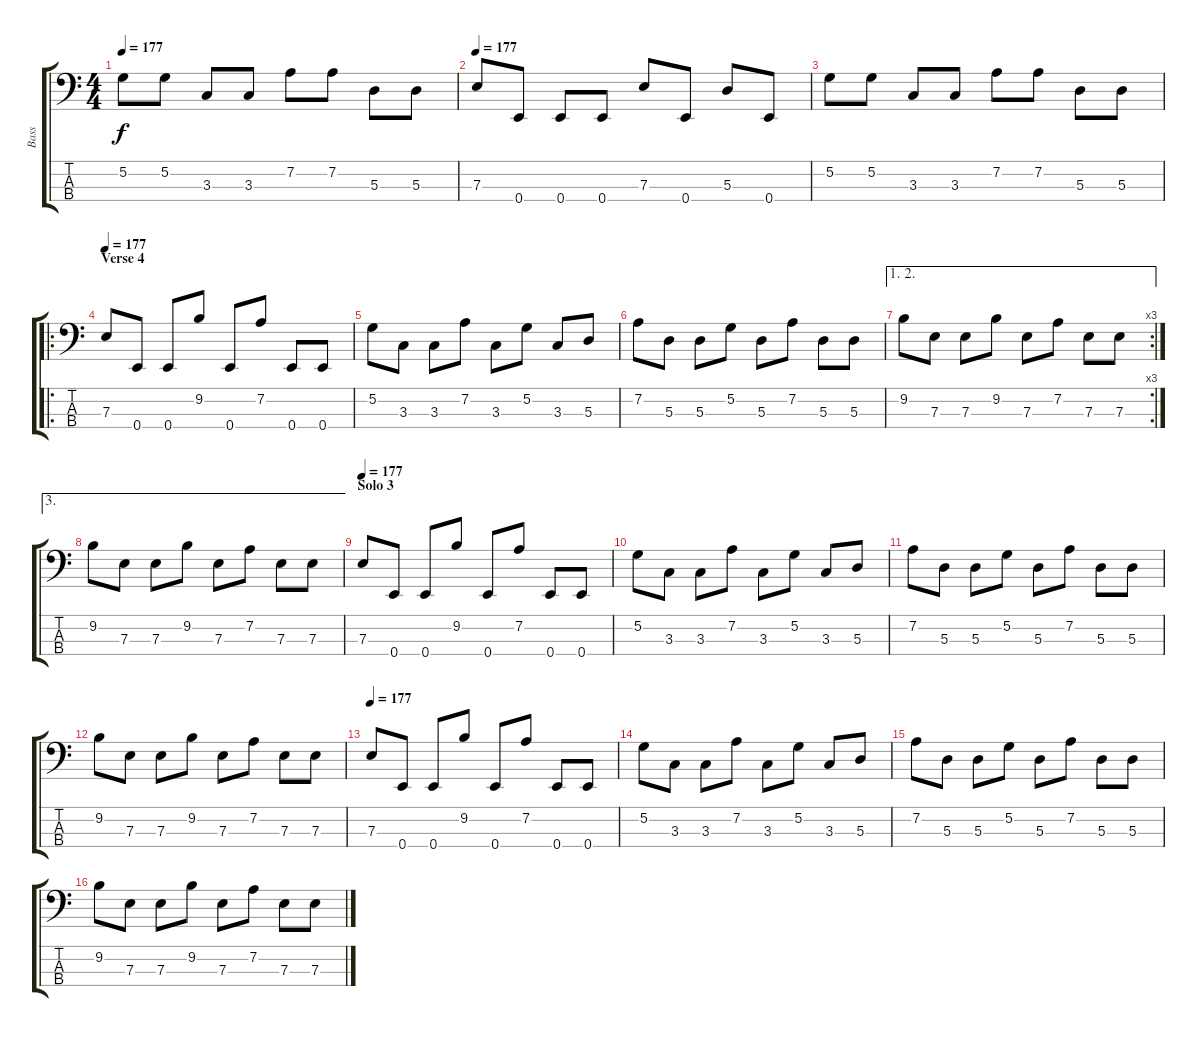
\track ("Bass" "Bass") {instrument electricbassfinger}
\staff {score tabs}
\tuning (G2 D2 A1 E1) {hide}
\ts (4 4)
\tempo 177
\clef f4
\ks c
5.2.8{dy f} 5.2.8 3.3.8 3.3.8 7.2.8 7.2.8 5.3.8 5.3.8 |
\tempo 177
7.3.8 0.4.8 0.4.8 0.4.8 7.3.8 0.4.8 5.3.8 0.4.8 |
5.2.8 5.2.8 3.3.8 3.3.8 7.2.8 7.2.8 5.3.8 5.3.8 |
\ro
\section ("" "Verse 4")
\tempo 177
7.3.8 0.4.8 0.4.8 9.2.8 0.4.8 7.2.8 0.4.8 0.4.8 |
5.2.8 3.3.8 3.3.8 7.2.8 3.3.8 5.2.8 3.3.8 5.3.8 |
7.2.8 5.3.8 5.3.8 5.2.8 5.3.8 7.2.8 5.3.8 5.3.8 |
\ae (1 2)
\rc 3
9.2.8 7.3.8 7.3.8 9.2.8 7.3.8 7.2.8 7.3.8 7.3.8 |
\ae 3
9.2.8 7.3.8 7.3.8 9.2.8 7.3.8 7.2.8 7.3.8 7.3.8 |
\section ("" "Solo 3")
\tempo 177
7.3.8 0.4.8 0.4.8 9.2.8 0.4.8 7.2.8 0.4.8 0.4.8 |
5.2.8 3.3.8 3.3.8 7.2.8 3.3.8 5.2.8 3.3.8 5.3.8 |
7.2.8 5.3.8 5.3.8 5.2.8 5.3.8 7.2.8 5.3.8 5.3.8 |
9.2.8 7.3.8 7.3.8 9.2.8 7.3.8 7.2.8 7.3.8 7.3.8 |
\tempo 177
7.3.8 0.4.8 0.4.8 9.2.8 0.4.8 7.2.8 0.4.8 0.4.8 |
5.2.8 3.3.8 3.3.8 7.2.8 3.3.8 5.2.8 3.3.8 5.3.8 |
7.2.8 5.3.8 5.3.8 5.2.8 5.3.8 7.2.8 5.3.8 5.3.8 |
9.2.8 7.3.8 7.3.8 9.2.8 7.3.8 7.2.8 7.3.8 7.3.8
